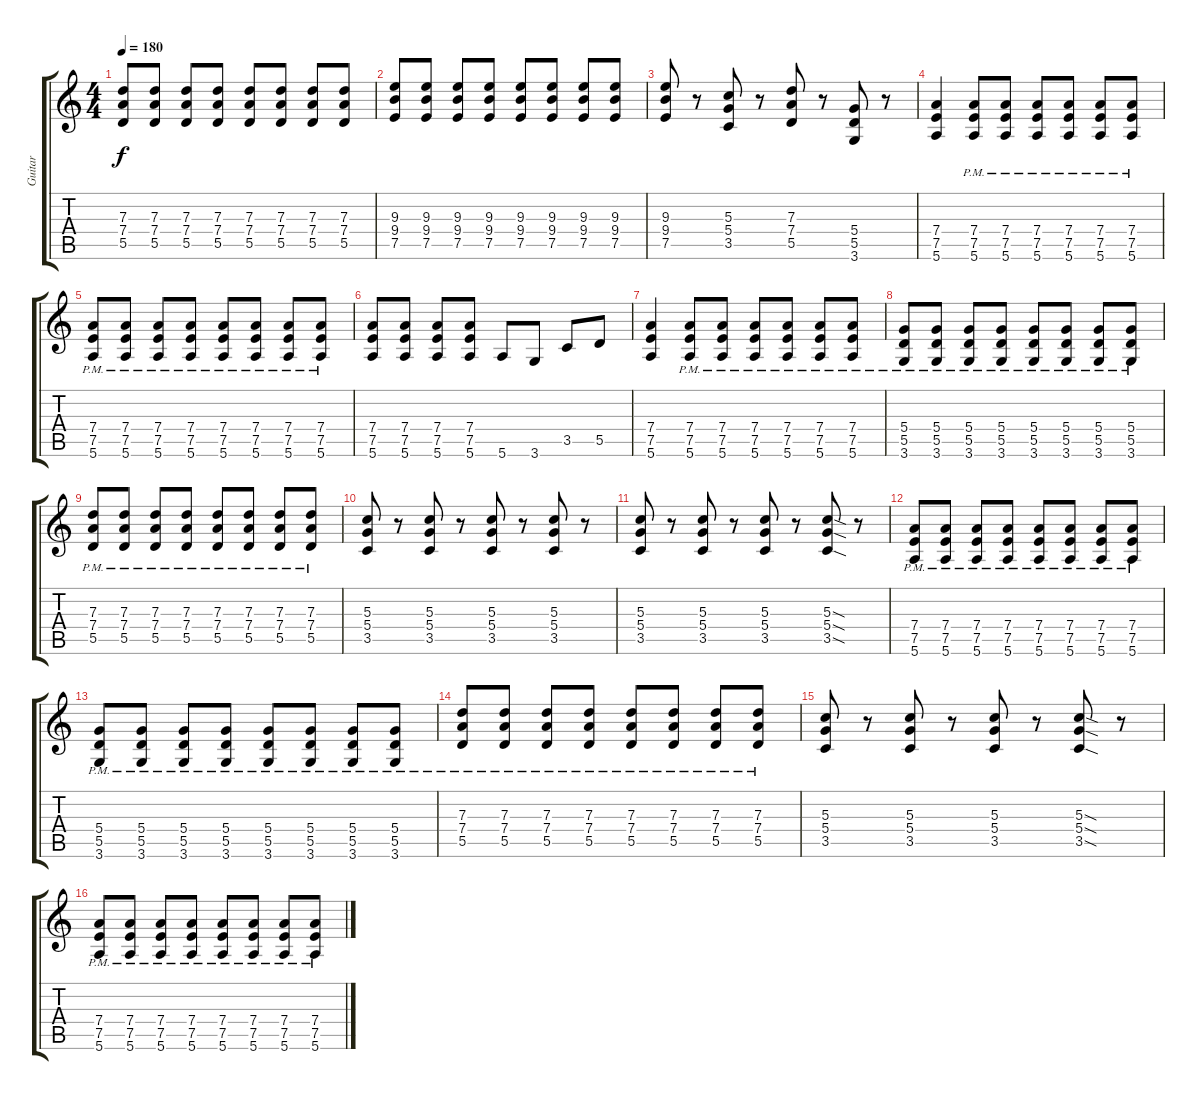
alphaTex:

\track ("Guitar" "Guitar") {instrument distortionguitar}
\staff {score tabs}
\tuning (E4 B3 G3 D3 A2 E2) {hide}
\ts (4 4)
\tempo 180
\clef g2
\ks c
(7.3 7.4 5.5).8{dy f} (7.3 7.4 5.5).8 (7.3 7.4 5.5).8 (7.3 7.4 5.5).8 (7.3 7.4 5.5).8 (7.3 7.4 5.5).8 (7.3 7.4 5.5).8 (7.3 7.4 5.5).8 |
(9.3 9.4 7.5).8 (9.3 9.4 7.5).8 (9.3 9.4 7.5).8 (9.3 9.4 7.5).8 (9.3 9.4 7.5).8 (9.3 9.4 7.5).8 (9.3 9.4 7.5).8 (9.3 9.4 7.5).8 |
(9.3 9.4 7.5).8 r.8 (5.3 5.4 3.5).8 r.8 (7.3 7.4 5.5).8 r.8 (5.4 5.5 3.6).8 r.8 |
(7.4 7.5 5.6).4 (7.4{pm} 7.5{pm} 5.6{pm}).8 (7.4{pm} 7.5{pm} 5.6{pm}).8 (7.4{pm} 7.5{pm} 5.6{pm}).8 (7.4{pm} 7.5{pm} 5.6{pm}).8 (7.4{pm} 7.5{pm} 5.6{pm}).8 (7.4{pm} 7.5{pm} 5.6{pm}).8 |
(7.4{pm} 7.5{pm} 5.6{pm}).8 (7.4{pm} 7.5{pm} 5.6{pm}).8 (7.4{pm} 7.5{pm} 5.6{pm}).8 (7.4{pm} 7.5{pm} 5.6{pm}).8 (7.4{pm} 7.5{pm} 5.6{pm}).8 (7.4{pm} 7.5{pm} 5.6{pm}).8 (7.4{pm} 7.5{pm} 5.6{pm}).8 (7.4{pm} 7.5{pm} 5.6{pm}).8 |
(7.4 7.5 5.6).8 (7.4 7.5 5.6).8 (7.4 7.5 5.6).8 (7.4 7.5 5.6).8 5.6.8 3.6.8 3.5.8 5.5.8 |
(7.4 7.5 5.6).4 (7.4{pm} 7.5{pm} 5.6{pm}).8 (7.4{pm} 7.5{pm} 5.6{pm}).8 (7.4{pm} 7.5{pm} 5.6{pm}).8 (7.4{pm} 7.5{pm} 5.6{pm}).8 (7.4{pm} 7.5{pm} 5.6{pm}).8 (7.4{pm} 7.5{pm} 5.6{pm}).8 |
(5.4{pm} 5.5{pm} 3.6{pm}).8 (5.4{pm} 5.5{pm} 3.6{pm}).8 (5.4{pm} 5.5{pm} 3.6{pm}).8 (5.4{pm} 5.5{pm} 3.6{pm}).8 (5.4{pm} 5.5{pm} 3.6{pm}).8 (5.4{pm} 5.5{pm} 3.6{pm}).8 (5.4{pm} 5.5{pm} 3.6{pm}).8 (5.4{pm} 5.5{pm} 3.6{pm}).8 |
(7.3{pm} 7.4{pm} 5.5{pm}).8 (7.3{pm} 7.4{pm} 5.5{pm}).8 (7.3{pm} 7.4{pm} 5.5{pm}).8 (7.3{pm} 7.4{pm} 5.5{pm}).8 (7.3{pm} 7.4{pm} 5.5{pm}).8 (7.3{pm} 7.4{pm} 5.5{pm}).8 (7.3{pm} 7.4{pm} 5.5{pm}).8 (7.3{pm} 7.4{pm} 5.5{pm}).8 |
(5.3 5.4 3.5).8 r.8 (5.3 5.4 3.5).8 r.8 (5.3 5.4 3.5).8 r.8 (5.3 5.4 3.5).8 r.8 |
(5.3 5.4 3.5).8 r.8 (5.3 5.4 3.5).8 r.8 (5.3 5.4 3.5).8 r.8 (5.3{sod} 5.4{sod} 3.5{sod}).8 r.8 |
(7.4{pm} 7.5{pm} 5.6{pm}).8 (7.4{pm} 7.5{pm} 5.6{pm}).8 (7.4{pm} 7.5{pm} 5.6{pm}).8 (7.4{pm} 7.5{pm} 5.6{pm}).8 (7.4{pm} 7.5{pm} 5.6{pm}).8 (7.4{pm} 7.5{pm} 5.6{pm}).8 (7.4{pm} 7.5{pm} 5.6{pm}).8 (7.4{pm} 7.5{pm} 5.6{pm}).8 |
(5.4{pm} 5.5{pm} 3.6{pm}).8 (5.4{pm} 5.5{pm} 3.6{pm}).8 (5.4{pm} 5.5{pm} 3.6{pm}).8 (5.4{pm} 5.5{pm} 3.6{pm}).8 (5.4{pm} 5.5{pm} 3.6{pm}).8 (5.4{pm} 5.5{pm} 3.6{pm}).8 (5.4{pm} 5.5{pm} 3.6{pm}).8 (5.4{pm} 5.5{pm} 3.6{pm}).8 |
(7.3{pm} 7.4{pm} 5.5{pm}).8 (7.3{pm} 7.4{pm} 5.5{pm}).8 (7.3{pm} 7.4{pm} 5.5{pm}).8 (7.3{pm} 7.4{pm} 5.5{pm}).8 (7.3{pm} 7.4{pm} 5.5{pm}).8 (7.3{pm} 7.4{pm} 5.5{pm}).8 (7.3{pm} 7.4{pm} 5.5{pm}).8 (7.3{pm} 7.4{pm} 5.5{pm}).8 |
(5.3 5.4 3.5).8 r.8 (5.3 5.4 3.5).8 r.8 (5.3 5.4 3.5).8 r.8 (5.3{sod} 5.4{sod} 3.5{sod}).8 r.8 |
(7.4{pm} 7.5{pm} 5.6{pm}).8 (7.4{pm} 7.5{pm} 5.6{pm}).8 (7.4{pm} 7.5{pm} 5.6{pm}).8 (7.4{pm} 7.5{pm} 5.6{pm}).8 (7.4{pm} 7.5{pm} 5.6{pm}).8 (7.4{pm} 7.5{pm} 5.6{pm}).8 (7.4{pm} 7.5{pm} 5.6{pm}).8 (7.4{pm} 7.5{pm} 5.6{pm}).8
